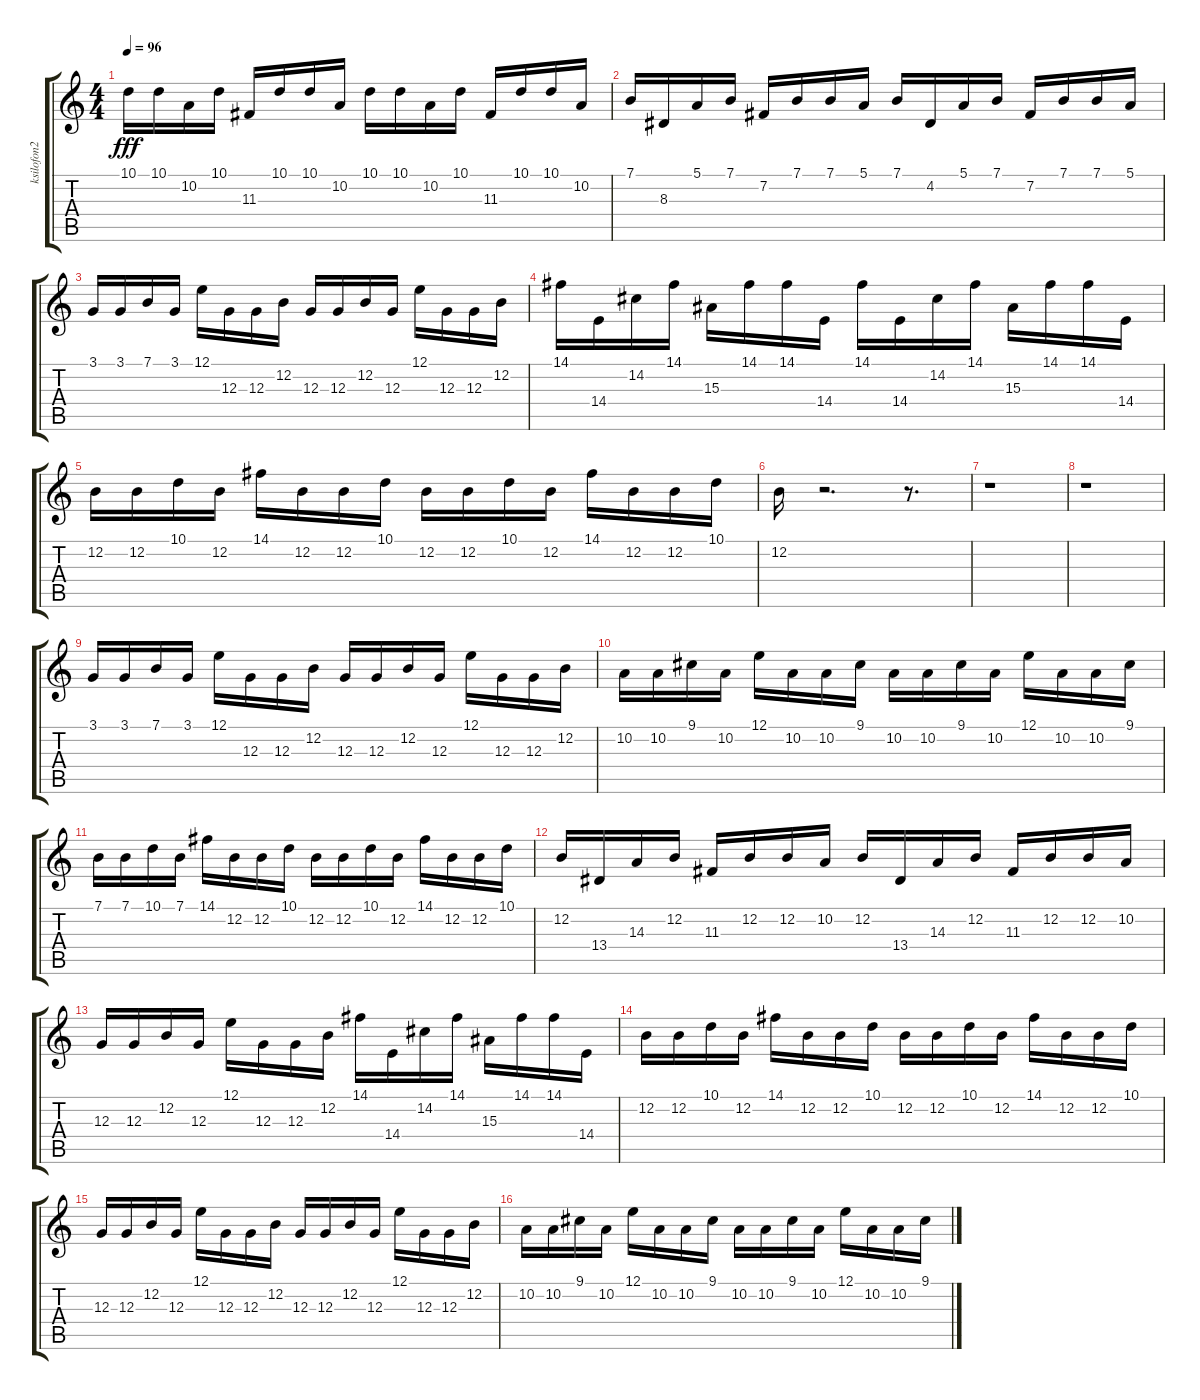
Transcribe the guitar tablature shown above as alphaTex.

\track ("ksilofon2" "ksilofon2") {instrument agogo}
\staff {score tabs}
\tuning (E4 B3 G3 D3 A2 E2) {hide}
\ts (4 4)
\tempo 96
\clef g2
\ks c
10.1.16{dy fff} 10.1.16 10.2.16 10.1.16 11.3.16 10.1.16 10.1.16 10.2.16 10.1.16 10.1.16 10.2.16 10.1.16 11.3.16 10.1.16 10.1.16 10.2.16 |
7.1.16 8.3.16 5.1.16 7.1.16 7.2.16 7.1.16 7.1.16 5.1.16 7.1.16 4.2.16 5.1.16 7.1.16 7.2.16 7.1.16 7.1.16 5.1.16 |
3.1.16 3.1.16 7.1.16 3.1.16 12.1.16 12.3.16 12.3.16 12.2.16 12.3.16 12.3.16 12.2.16 12.3.16 12.1.16 12.3.16 12.3.16 12.2.16 |
14.1.16 14.4.16 14.2.16 14.1.16 15.3.16 14.1.16 14.1.16 14.4.16 14.1.16 14.4.16 14.2.16 14.1.16 15.3.16 14.1.16 14.1.16 14.4.16 |
12.2.16 12.2.16 10.1.16 12.2.16 14.1.16 12.2.16 12.2.16 10.1.16 12.2.16 12.2.16 10.1.16 12.2.16 14.1.16 12.2.16 12.2.16 10.1.16 |
12.2.16 r.2{d} r.8{d} |
r.1 |
r.1 |
3.1.16 3.1.16 7.1.16 3.1.16 12.1.16 12.3.16 12.3.16 12.2.16 12.3.16 12.3.16 12.2.16 12.3.16 12.1.16 12.3.16 12.3.16 12.2.16 |
10.2.16 10.2.16 9.1.16 10.2.16 12.1.16 10.2.16 10.2.16 9.1.16 10.2.16 10.2.16 9.1.16 10.2.16 12.1.16 10.2.16 10.2.16 9.1.16 |
7.1.16 7.1.16 10.1.16 7.1.16 14.1.16 12.2.16 12.2.16 10.1.16 12.2.16 12.2.16 10.1.16 12.2.16 14.1.16 12.2.16 12.2.16 10.1.16 |
12.2.16 13.4.16 14.3.16 12.2.16 11.3.16 12.2.16 12.2.16 10.2.16 12.2.16 13.4.16 14.3.16 12.2.16 11.3.16 12.2.16 12.2.16 10.2.16 |
12.3.16 12.3.16 12.2.16 12.3.16 12.1.16 12.3.16 12.3.16 12.2.16 14.1.16 14.4.16 14.2.16 14.1.16 15.3.16 14.1.16 14.1.16 14.4.16 |
12.2.16 12.2.16 10.1.16 12.2.16 14.1.16 12.2.16 12.2.16 10.1.16 12.2.16 12.2.16 10.1.16 12.2.16 14.1.16 12.2.16 12.2.16 10.1.16 |
12.3.16 12.3.16 12.2.16 12.3.16 12.1.16 12.3.16 12.3.16 12.2.16 12.3.16 12.3.16 12.2.16 12.3.16 12.1.16 12.3.16 12.3.16 12.2.16 |
10.2.16 10.2.16 9.1.16 10.2.16 12.1.16 10.2.16 10.2.16 9.1.16 10.2.16 10.2.16 9.1.16 10.2.16 12.1.16 10.2.16 10.2.16 9.1.16
